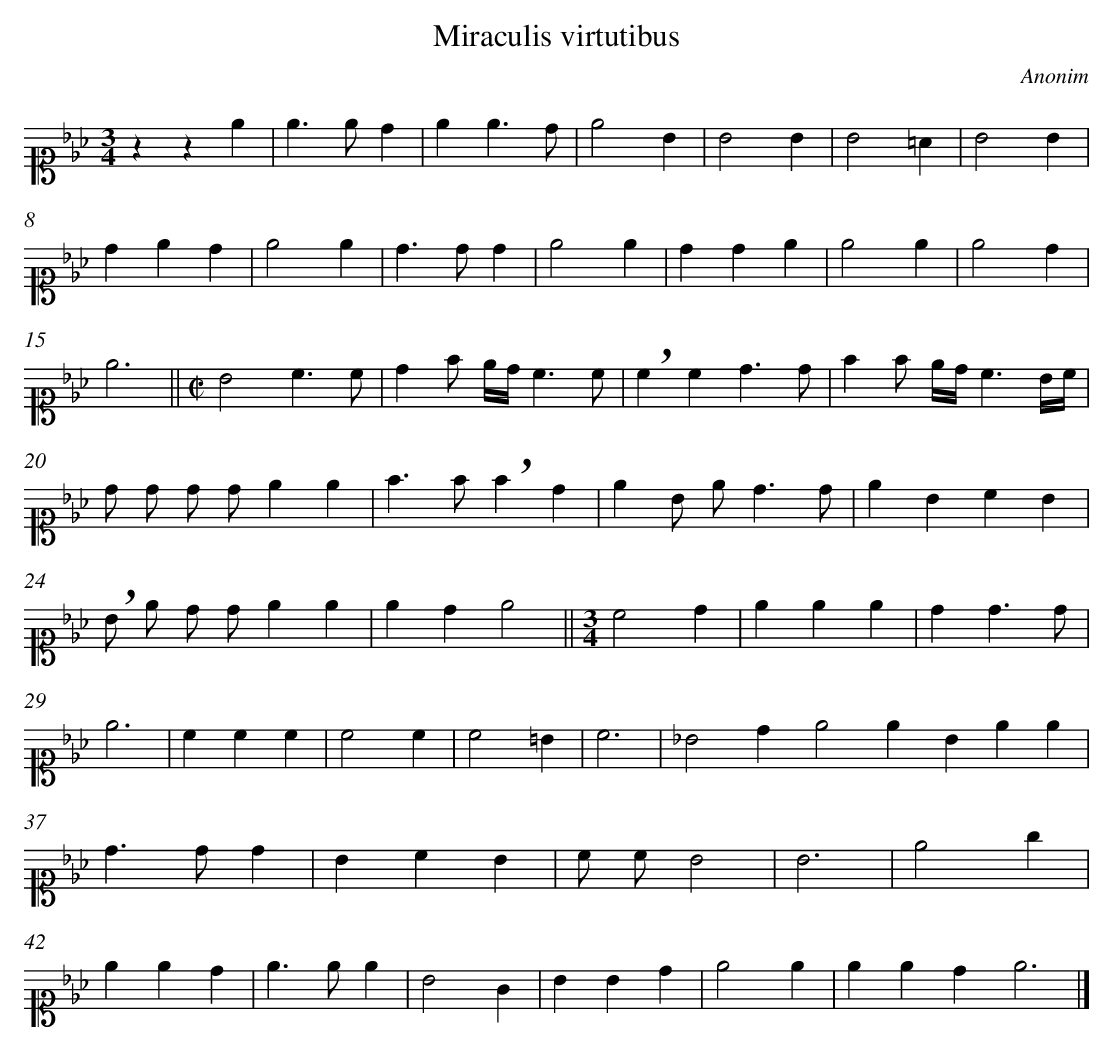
X:1
T: Miraculis virtutibus
C: Anonim
L: 1/4
M: 3/4
K: Eb clef=C1
zze |
e>ed |
ee3/d/ |
e2B |
B2B |
B2=A |
B2B |
ded |
e2e |
d>dd |
e2e |
dde |
e2e |
e2d |
e3 ||
[M:C|]B2c3/c/ |
df/ e//d//c3/c/ |
!breath!ccd3/d/ |
ff/ e//d//c3/B//c// |
d/ d/ d/ d/ee |
f>f!breath!fd |
eB/ e<dd/ |
eBcB |
!breath!B/ e/ d/ d/ee |
ede2 ||
[M:3/4]c2d |
eee |
dd3/d/ |
e3 |
ccc |
c2c |
c2=B |
c3 |
_B2d [|]
e2e [|]
Bee |
d>dd |
BcB |
c/ c/B2 |
B3 |
e2g |
eed |
e>ee |
B2G |
BBd |
e2e |
eed [|]
e3 |]
